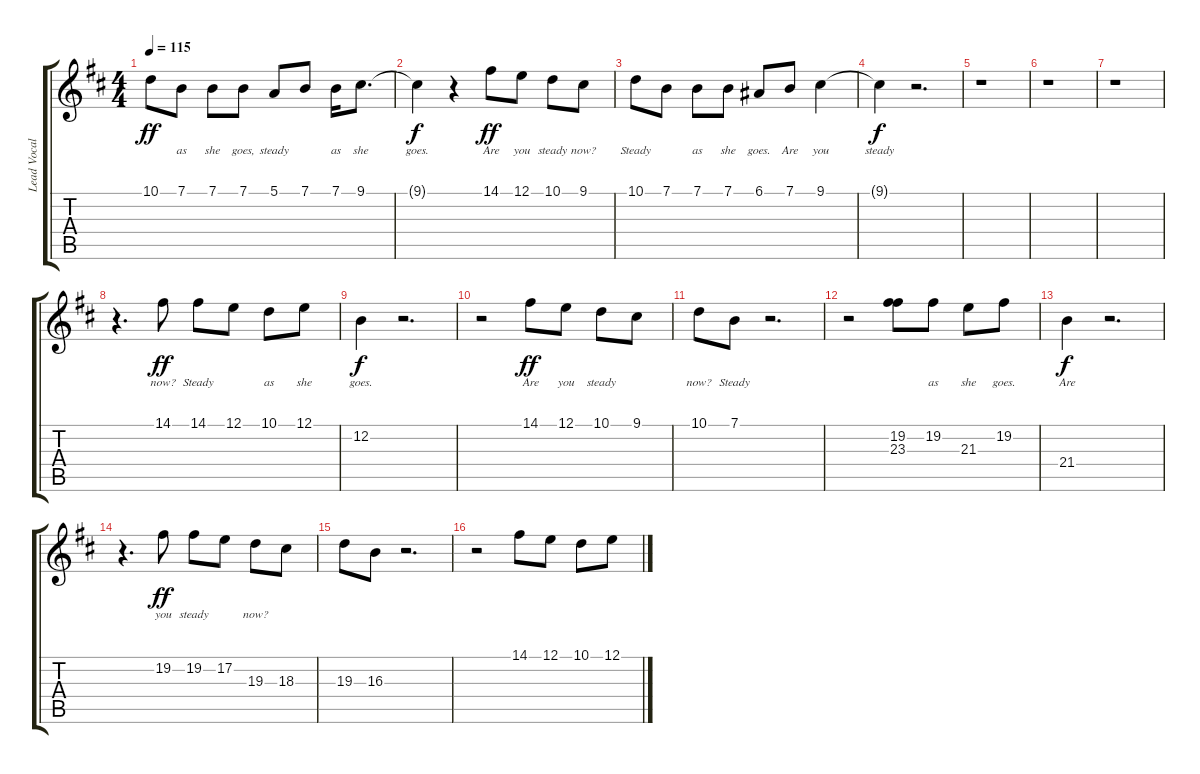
\track ("Lead Vocal" "Lead Vocal") {instrument englishhorn}
\staff {score tabs}
\tuning (E4 B3 G3 D3 A2 E2) {hide}
\ts (4 4)
\tempo 115
\clef g2
\ks d
10.1.8{lyrics (0 "") lyrics (1 "") lyrics (2 "") lyrics (3 "") lyrics (4 "") dy ff} 7.1.8{lyrics (0 "as") lyrics (1 "") lyrics (2 "") lyrics (3 "") lyrics (4 "")} 7.1.8{lyrics (0 "she") lyrics (1 "") lyrics (2 "") lyrics (3 "") lyrics (4 "")} 7.1.8{lyrics (0 "goes,") lyrics (1 "") lyrics (2 "") lyrics (3 "") lyrics (4 "")} 5.1.8{lyrics (0 "steady") lyrics (1 "") lyrics (2 "") lyrics (3 "") lyrics (4 "")} 7.1.8{lyrics (0 "") lyrics (1 "") lyrics (2 "") lyrics (3 "") lyrics (4 "")} 7.1.16{lyrics (0 "as") lyrics (1 "") lyrics (2 "") lyrics (3 "") lyrics (4 "")} 9.1.8{d lyrics (0 "she") lyrics (1 "") lyrics (2 "") lyrics (3 "") lyrics (4 "")} |
9.1{t}.4{lyrics (0 "goes.") lyrics (1 "") lyrics (2 "") lyrics (3 "") lyrics (4 "") dy f} r.4 14.1.8{lyrics (0 "Are") lyrics (1 "") lyrics (2 "") lyrics (3 "") lyrics (4 "") dy ff} 12.1.8{lyrics (0 "you") lyrics (1 "") lyrics (2 "") lyrics (3 "") lyrics (4 "")} 10.1.8{lyrics (0 "steady") lyrics (1 "") lyrics (2 "") lyrics (3 "") lyrics (4 "")} 9.1.8{lyrics (0 "now?") lyrics (1 "") lyrics (2 "") lyrics (3 "") lyrics (4 "")} |
10.1.8{lyrics (0 "Steady") lyrics (1 "") lyrics (2 "") lyrics (3 "") lyrics (4 "")} 7.1.8{lyrics (0 "") lyrics (1 "") lyrics (2 "") lyrics (3 "") lyrics (4 "")} 7.1.8{lyrics (0 "as") lyrics (1 "") lyrics (2 "") lyrics (3 "") lyrics (4 "")} 7.1.8{lyrics (0 "she") lyrics (1 "") lyrics (2 "") lyrics (3 "") lyrics (4 "")} 6.1.8{lyrics (0 "goes.") lyrics (1 "") lyrics (2 "") lyrics (3 "") lyrics (4 "")} 7.1.8{lyrics (0 "Are") lyrics (1 "") lyrics (2 "") lyrics (3 "") lyrics (4 "")} 9.1.4{lyrics (0 "you") lyrics (1 "") lyrics (2 "") lyrics (3 "") lyrics (4 "")} |
9.1{t}.4{lyrics (0 "steady") lyrics (1 "") lyrics (2 "") lyrics (3 "") lyrics (4 "") dy f} r.2{d} |
r.1 |
r.1 |
r.1 |
r.4{d} 14.1.8{lyrics (0 "now?") lyrics (1 "") lyrics (2 "") lyrics (3 "") lyrics (4 "") dy ff} 14.1.8{lyrics (0 "Steady") lyrics (1 "") lyrics (2 "") lyrics (3 "") lyrics (4 "")} 12.1.8{lyrics (0 "") lyrics (1 "") lyrics (2 "") lyrics (3 "") lyrics (4 "")} 10.1.8{lyrics (0 "as") lyrics (1 "") lyrics (2 "") lyrics (3 "") lyrics (4 "")} 12.1.8{lyrics (0 "she") lyrics (1 "") lyrics (2 "") lyrics (3 "") lyrics (4 "")} |
12.2.4{lyrics (0 "goes.") lyrics (1 "") lyrics (2 "") lyrics (3 "") lyrics (4 "") dy f} r.2{d} |
r.2 14.1.8{lyrics (0 "Are") lyrics (1 "") lyrics (2 "") lyrics (3 "") lyrics (4 "") dy ff} 12.1.8{lyrics (0 "you") lyrics (1 "") lyrics (2 "") lyrics (3 "") lyrics (4 "")} 10.1.8{lyrics (0 "steady") lyrics (1 "") lyrics (2 "") lyrics (3 "") lyrics (4 "")} 9.1.8{lyrics (0 "") lyrics (1 "") lyrics (2 "") lyrics (3 "") lyrics (4 "")} |
10.1.8{lyrics (0 "now?") lyrics (1 "") lyrics (2 "") lyrics (3 "") lyrics (4 "")} 7.1.8{lyrics (0 "Steady") lyrics (1 "") lyrics (2 "") lyrics (3 "") lyrics (4 "")} r.2{d} |
r.2 (19.2 23.3).8{lyrics (0 "") lyrics (1 "") lyrics (2 "") lyrics (3 "") lyrics (4 "")} 19.2.8{lyrics (0 "as") lyrics (1 "") lyrics (2 "") lyrics (3 "") lyrics (4 "")} 21.3.8{lyrics (0 "she") lyrics (1 "") lyrics (2 "") lyrics (3 "") lyrics (4 "")} 19.2.8{lyrics (0 "goes.") lyrics (1 "") lyrics (2 "") lyrics (3 "") lyrics (4 "")} |
21.4.4{lyrics (0 "Are") lyrics (1 "") lyrics (2 "") lyrics (3 "") lyrics (4 "") dy f} r.2{d} |
r.4{d} 19.2.8{lyrics (0 "you") lyrics (1 "") lyrics (2 "") lyrics (3 "") lyrics (4 "") dy ff} 19.2.8{lyrics (0 "steady") lyrics (1 "") lyrics (2 "") lyrics (3 "") lyrics (4 "")} 17.2.8{lyrics (0 "") lyrics (1 "") lyrics (2 "") lyrics (3 "") lyrics (4 "")} 19.3.8{lyrics (0 "now?") lyrics (1 "") lyrics (2 "") lyrics (3 "") lyrics (4 "")} 18.3.8 |
19.3.8 16.3.8 r.2{d} |
r.2 14.1.8 12.1.8 10.1.8 12.1.8
